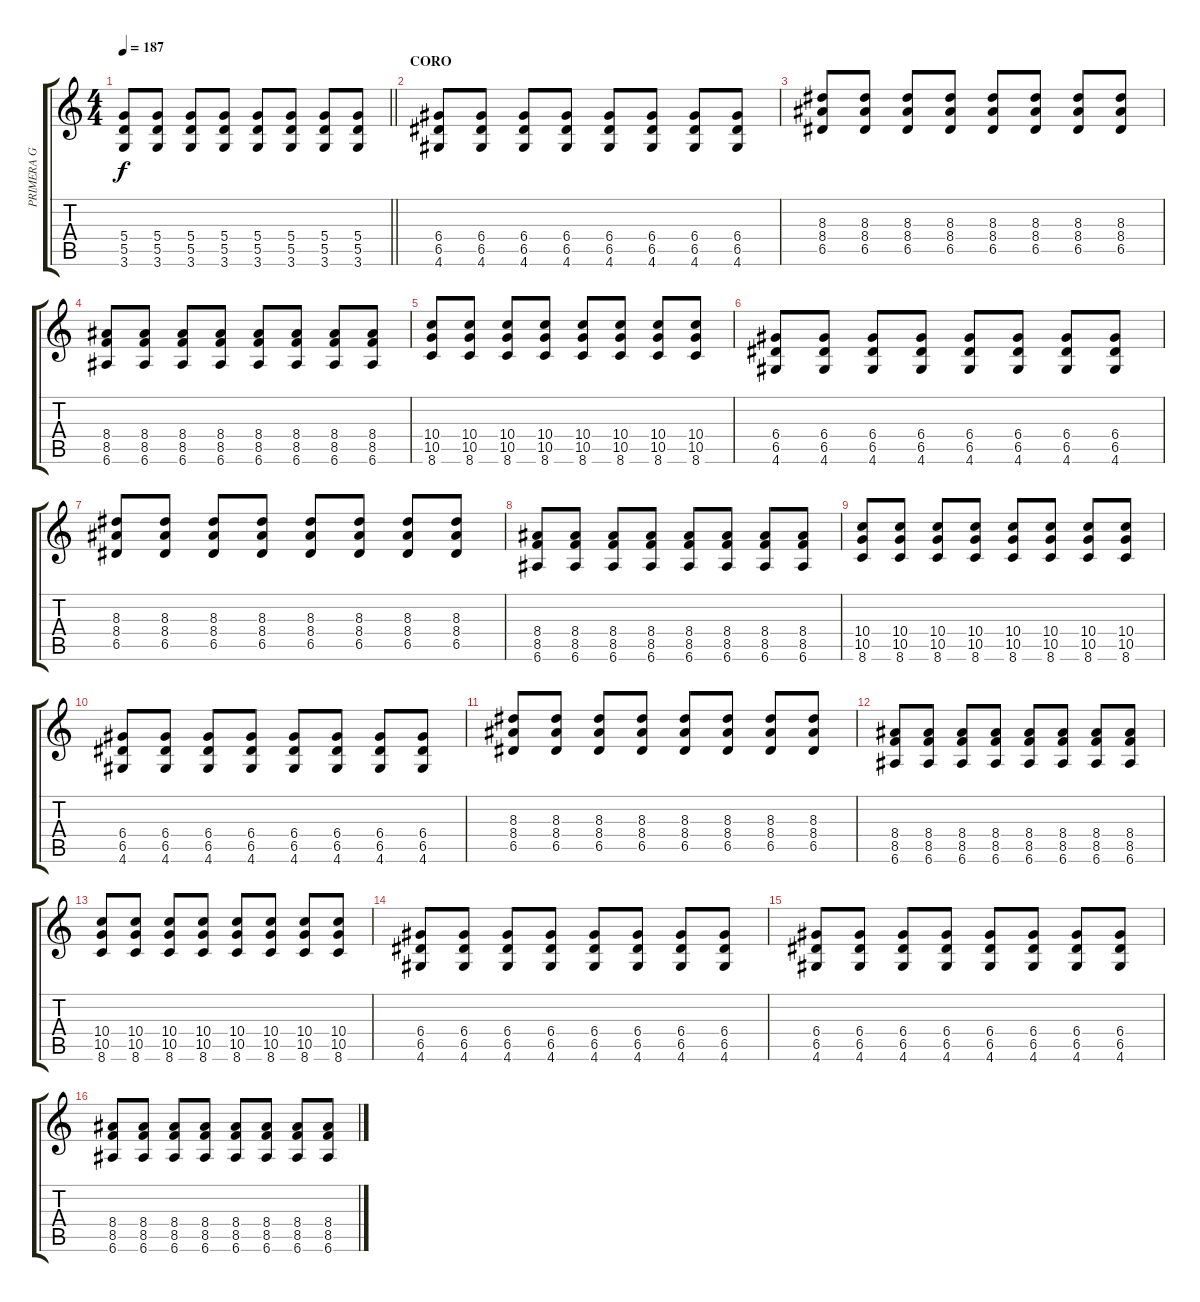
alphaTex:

\track ("PRIMERA G" "PRIMERA G") {instrument overdrivenguitar}
\staff {score tabs}
\tuning (E4 B3 G3 D3 A2 E2) {hide}
\ts (4 4)
\tempo 187
\clef g2
\barLineRight lightlight
\ks c
(5.4 5.5 3.6).8{dy f} (5.4 5.5 3.6).8 (5.4 5.5 3.6).8 (5.4 5.5 3.6).8 (5.4 5.5 3.6).8 (5.4 5.5 3.6).8 (5.4 5.5 3.6).8 (5.4 5.5 3.6).8 |
\section ("" "CORO")
(6.4 6.5 4.6).8 (6.4 6.5 4.6).8 (6.4 6.5 4.6).8 (6.4 6.5 4.6).8 (6.4 6.5 4.6).8 (6.4 6.5 4.6).8 (6.4 6.5 4.6).8 (6.4 6.5 4.6).8 |
(8.3 8.4 6.5).8 (8.3 8.4 6.5).8 (8.3 8.4 6.5).8 (8.3 8.4 6.5).8 (8.3 8.4 6.5).8 (8.3 8.4 6.5).8 (8.3 8.4 6.5).8 (8.3 8.4 6.5).8 |
(8.4 8.5 6.6).8 (8.4 8.5 6.6).8 (8.4 8.5 6.6).8 (8.4 8.5 6.6).8 (8.4 8.5 6.6).8 (8.4 8.5 6.6).8 (8.4 8.5 6.6).8 (8.4 8.5 6.6).8 |
(10.4 10.5 8.6).8 (10.4 10.5 8.6).8 (10.4 10.5 8.6).8 (10.4 10.5 8.6).8 (10.4 10.5 8.6).8 (10.4 10.5 8.6).8 (10.4 10.5 8.6).8 (10.4 10.5 8.6).8 |
(6.4 6.5 4.6).8 (6.4 6.5 4.6).8 (6.4 6.5 4.6).8 (6.4 6.5 4.6).8 (6.4 6.5 4.6).8 (6.4 6.5 4.6).8 (6.4 6.5 4.6).8 (6.4 6.5 4.6).8 |
(8.3 8.4 6.5).8 (8.3 8.4 6.5).8 (8.3 8.4 6.5).8 (8.3 8.4 6.5).8 (8.3 8.4 6.5).8 (8.3 8.4 6.5).8 (8.3 8.4 6.5).8 (8.3 8.4 6.5).8 |
(8.4 8.5 6.6).8 (8.4 8.5 6.6).8 (8.4 8.5 6.6).8 (8.4 8.5 6.6).8 (8.4 8.5 6.6).8 (8.4 8.5 6.6).8 (8.4 8.5 6.6).8 (8.4 8.5 6.6).8 |
(10.4 10.5 8.6).8 (10.4 10.5 8.6).8 (10.4 10.5 8.6).8 (10.4 10.5 8.6).8 (10.4 10.5 8.6).8 (10.4 10.5 8.6).8 (10.4 10.5 8.6).8 (10.4 10.5 8.6).8 |
(6.4 6.5 4.6).8 (6.4 6.5 4.6).8 (6.4 6.5 4.6).8 (6.4 6.5 4.6).8 (6.4 6.5 4.6).8 (6.4 6.5 4.6).8 (6.4 6.5 4.6).8 (6.4 6.5 4.6).8 |
(8.3 8.4 6.5).8 (8.3 8.4 6.5).8 (8.3 8.4 6.5).8 (8.3 8.4 6.5).8 (8.3 8.4 6.5).8 (8.3 8.4 6.5).8 (8.3 8.4 6.5).8 (8.3 8.4 6.5).8 |
(8.4 8.5 6.6).8 (8.4 8.5 6.6).8 (8.4 8.5 6.6).8 (8.4 8.5 6.6).8 (8.4 8.5 6.6).8 (8.4 8.5 6.6).8 (8.4 8.5 6.6).8 (8.4 8.5 6.6).8 |
(10.4 10.5 8.6).8 (10.4 10.5 8.6).8 (10.4 10.5 8.6).8 (10.4 10.5 8.6).8 (10.4 10.5 8.6).8 (10.4 10.5 8.6).8 (10.4 10.5 8.6).8 (10.4 10.5 8.6).8 |
(6.4 6.5 4.6).8 (6.4 6.5 4.6).8 (6.4 6.5 4.6).8 (6.4 6.5 4.6).8 (6.4 6.5 4.6).8 (6.4 6.5 4.6).8 (6.4 6.5 4.6).8 (6.4 6.5 4.6).8 |
(6.4 6.5 4.6).8 (6.4 6.5 4.6).8 (6.4 6.5 4.6).8 (6.4 6.5 4.6).8 (6.4 6.5 4.6).8 (6.4 6.5 4.6).8 (6.4 6.5 4.6).8 (6.4 6.5 4.6).8 |
(8.4 8.5 6.6).8 (8.4 8.5 6.6).8 (8.4 8.5 6.6).8 (8.4 8.5 6.6).8 (8.4 8.5 6.6).8 (8.4 8.5 6.6).8 (8.4 8.5 6.6).8 (8.4 8.5 6.6).8
